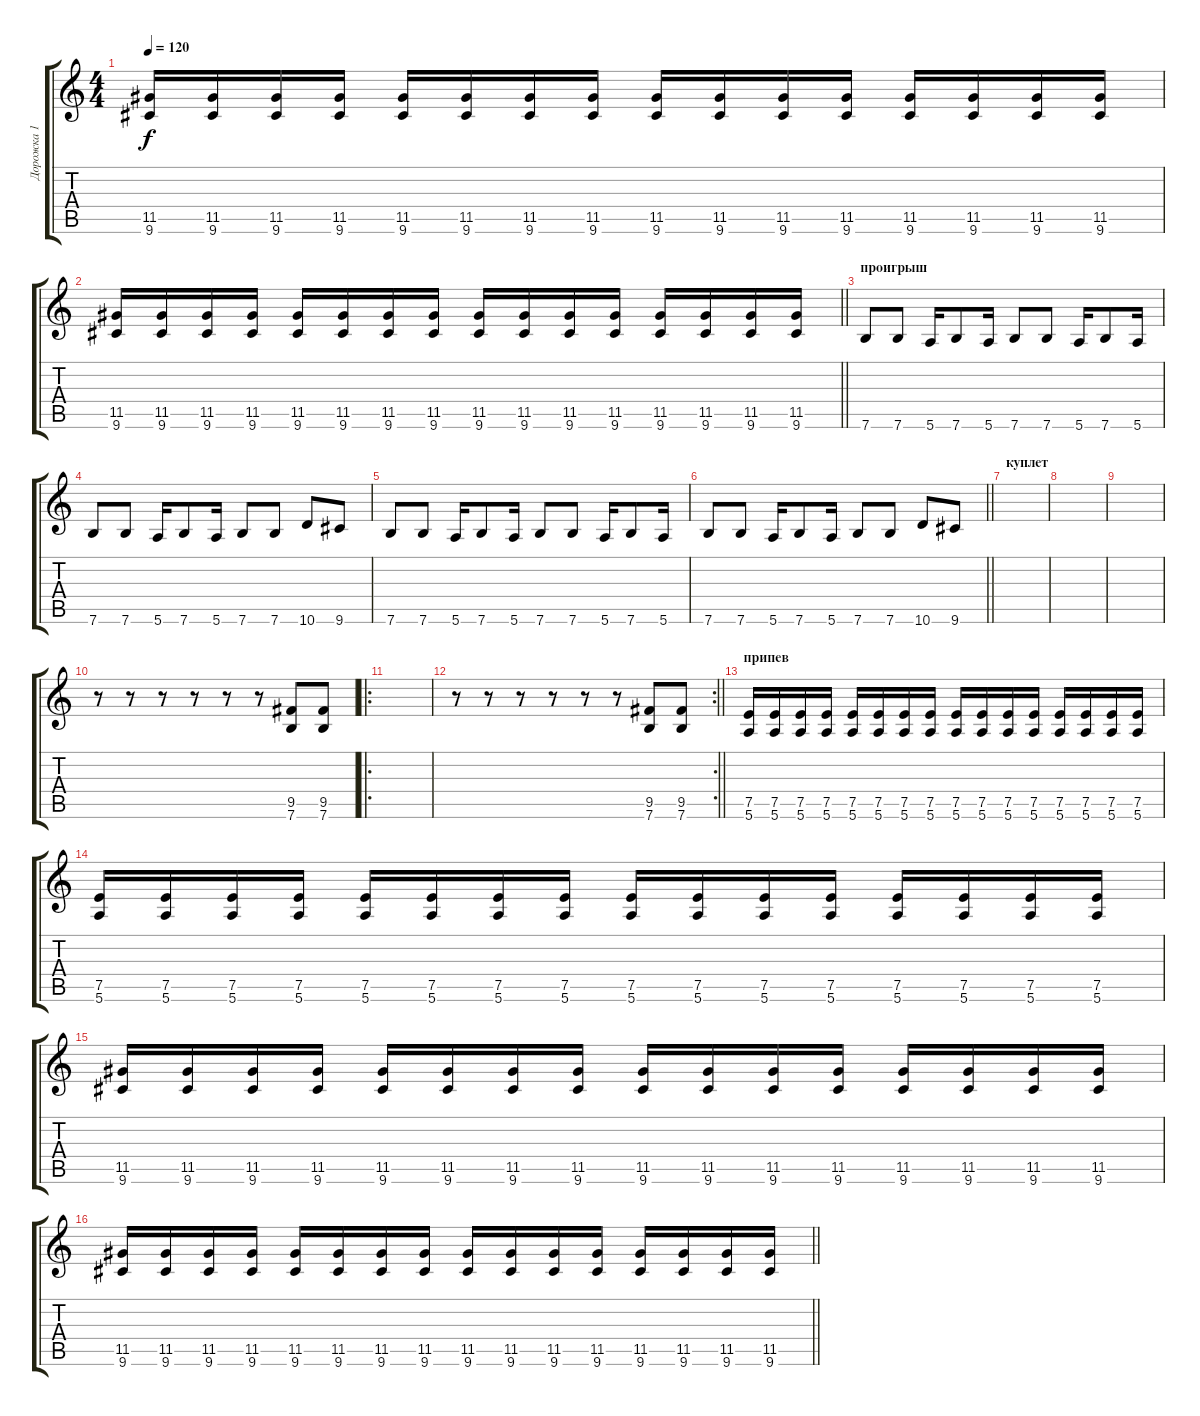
\track ("Дорожка 1" "Дорожка 1") {instrument distortionguitar}
\staff {score tabs}
\tuning (E4 B3 G3 D3 A2 E2) {hide}
\ts (4 4)
\tempo 120
\clef g2
\ks c
(11.5 9.6).16{dy f} (11.5 9.6).16 (11.5 9.6).16 (11.5 9.6).16 (11.5 9.6).16 (11.5 9.6).16 (11.5 9.6).16 (11.5 9.6).16 (11.5 9.6).16 (11.5 9.6).16 (11.5 9.6).16 (11.5 9.6).16 (11.5 9.6).16 (11.5 9.6).16 (11.5 9.6).16 (11.5 9.6).16 |
\barLineRight lightlight
(11.5 9.6).16 (11.5 9.6).16 (11.5 9.6).16 (11.5 9.6).16 (11.5 9.6).16 (11.5 9.6).16 (11.5 9.6).16 (11.5 9.6).16 (11.5 9.6).16 (11.5 9.6).16 (11.5 9.6).16 (11.5 9.6).16 (11.5 9.6).16 (11.5 9.6).16 (11.5 9.6).16 (11.5 9.6).16 |
\section ("" "проигрыш")
7.6.8 7.6.8 5.6.16 7.6.8 5.6.16 7.6.8 7.6.8 5.6.16 7.6.8 5.6.16 |
7.6.8 7.6.8 5.6.16 7.6.8 5.6.16 7.6.8 7.6.8 10.6.8 9.6.8 |
7.6.8 7.6.8 5.6.16 7.6.8 5.6.16 7.6.8 7.6.8 5.6.16 7.6.8 5.6.16 |
\barLineRight lightlight
7.6.8 7.6.8 5.6.16 7.6.8 5.6.16 7.6.8 7.6.8 10.6.8 9.6.8 |
\section ("" "куплет")
|
|
|
r.8 r.8 r.8 r.8 r.8 r.8 (9.5 7.6).8 (9.5 7.6).8 |
\ro
|
\rc 2
\barLineRight lightlight
r.8 r.8 r.8 r.8 r.8 r.8 (9.5 7.6).8 (9.5 7.6).8 |
\section ("" "припев")
(7.5 5.6).16 (7.5 5.6).16 (7.5 5.6).16 (7.5 5.6).16 (7.5 5.6).16 (7.5 5.6).16 (7.5 5.6).16 (7.5 5.6).16 (7.5 5.6).16 (7.5 5.6).16 (7.5 5.6).16 (7.5 5.6).16 (7.5 5.6).16 (7.5 5.6).16 (7.5 5.6).16 (7.5 5.6).16 |
(7.5 5.6).16 (7.5 5.6).16 (7.5 5.6).16 (7.5 5.6).16 (7.5 5.6).16 (7.5 5.6).16 (7.5 5.6).16 (7.5 5.6).16 (7.5 5.6).16 (7.5 5.6).16 (7.5 5.6).16 (7.5 5.6).16 (7.5 5.6).16 (7.5 5.6).16 (7.5 5.6).16 (7.5 5.6).16 |
(11.5 9.6).16 (11.5 9.6).16 (11.5 9.6).16 (11.5 9.6).16 (11.5 9.6).16 (11.5 9.6).16 (11.5 9.6).16 (11.5 9.6).16 (11.5 9.6).16 (11.5 9.6).16 (11.5 9.6).16 (11.5 9.6).16 (11.5 9.6).16 (11.5 9.6).16 (11.5 9.6).16 (11.5 9.6).16 |
\barLineRight lightlight
(11.5 9.6).16 (11.5 9.6).16 (11.5 9.6).16 (11.5 9.6).16 (11.5 9.6).16 (11.5 9.6).16 (11.5 9.6).16 (11.5 9.6).16 (11.5 9.6).16 (11.5 9.6).16 (11.5 9.6).16 (11.5 9.6).16 (11.5 9.6).16 (11.5 9.6).16 (11.5 9.6).16 (11.5 9.6).16
